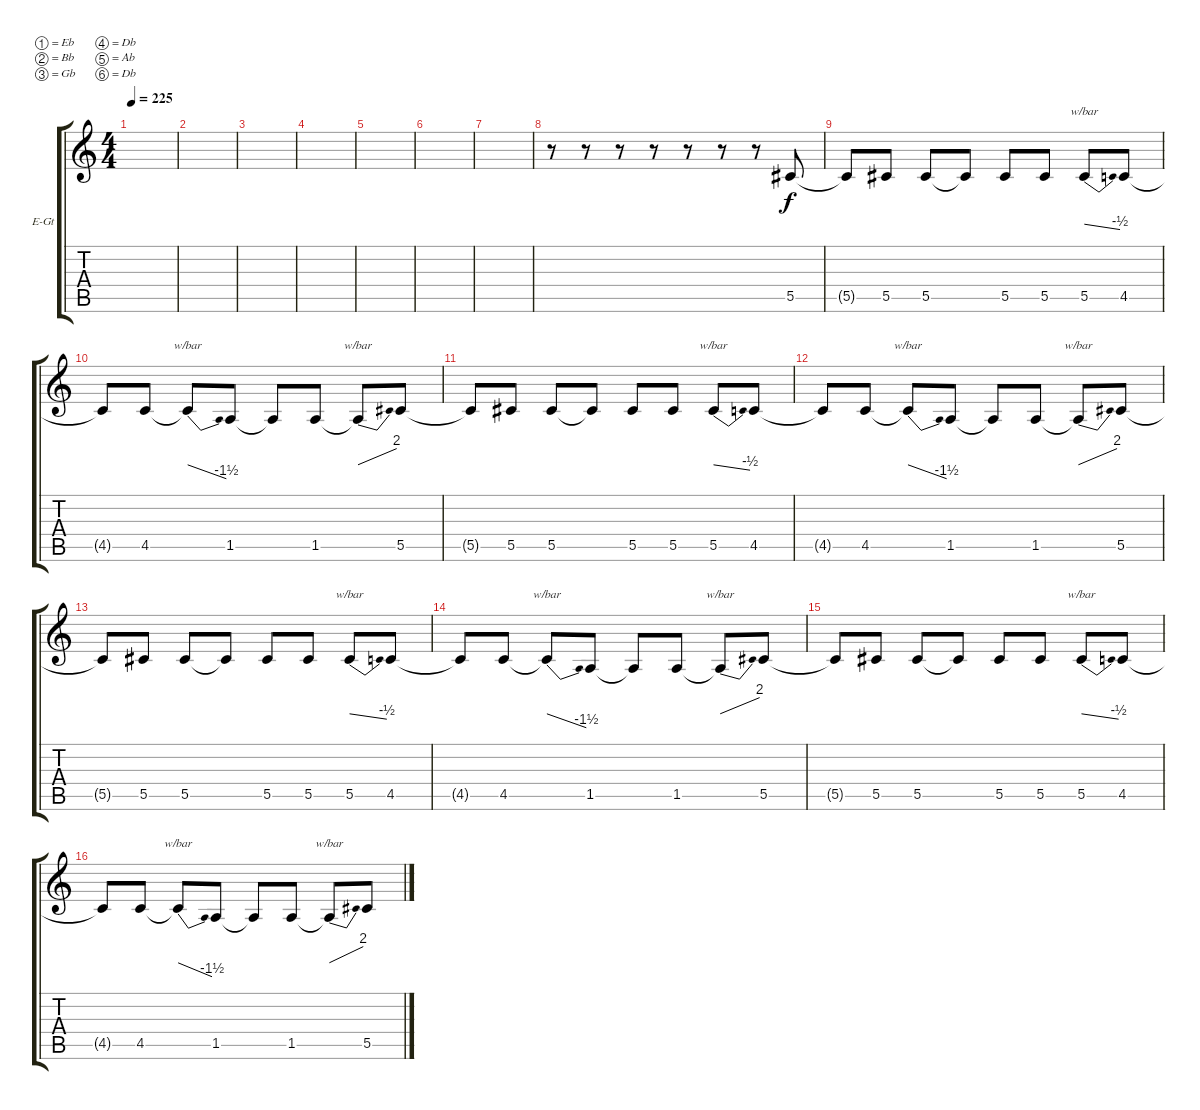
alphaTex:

\bracketExtendMode groupsimilarinstruments
\firstSystemTrackNameOrientation horizontal
\otherSystemsTrackNameOrientation horizontal
\track ("solo" "E-Gt") {instrument distortionguitar}
\staff {score tabs}
\tuning (Eb4 Bb3 Gb3 Db3 Ab2 Db2)
\ts (4 4)
\tempo 225
\clef g2
\ks c
|
|
|
|
|
|
|
r.8 r.8 r.8 r.8 r.8 r.8 r.8 5.5.8 |
5.5{t}.8 5.5.8 5.5.8 5.5{t}.8 5.5.8 5.5.8 5.5.8{tbe (dive default 0 0 60 -2)} 4.5.8 |
4.5{t}.8 4.5.8 4.5{t}.8{tbe (dive default 0 0 60 -6)} 1.5.8 1.5{t}.8 1.5.8 1.5{t}.8{tbe (dive default 0 0 60 8)} 5.5.8 |
5.5{t}.8 5.5.8 5.5.8 5.5{t}.8 5.5.8 5.5.8 5.5.8{tbe (dive default 0 0 60 -2)} 4.5.8 |
4.5{t}.8 4.5.8 4.5{t}.8{tbe (dive default 0 0 60 -6)} 1.5.8 1.5{t}.8 1.5.8 1.5{t}.8{tbe (dive default 0 0 60 8)} 5.5.8 |
5.5{t}.8 5.5.8 5.5.8 5.5{t}.8 5.5.8 5.5.8 5.5.8{tbe (dive default 0 0 60 -2)} 4.5.8 |
4.5{t}.8 4.5.8 4.5{t}.8{tbe (dive default 0 0 60 -6)} 1.5.8 1.5{t}.8 1.5.8 1.5{t}.8{tbe (dive default 0 0 60 8)} 5.5.8 |
5.5{t}.8 5.5.8 5.5.8 5.5{t}.8 5.5.8 5.5.8 5.5.8{tbe (dive default 0 0 60 -2)} 4.5.8 |
4.5{t}.8 4.5.8 4.5{t}.8{tbe (dive default 0 0 60 -6)} 1.5.8 1.5{t}.8 1.5.8 1.5{t}.8{tbe (dive default 0 0 60 8)} 5.5.8
